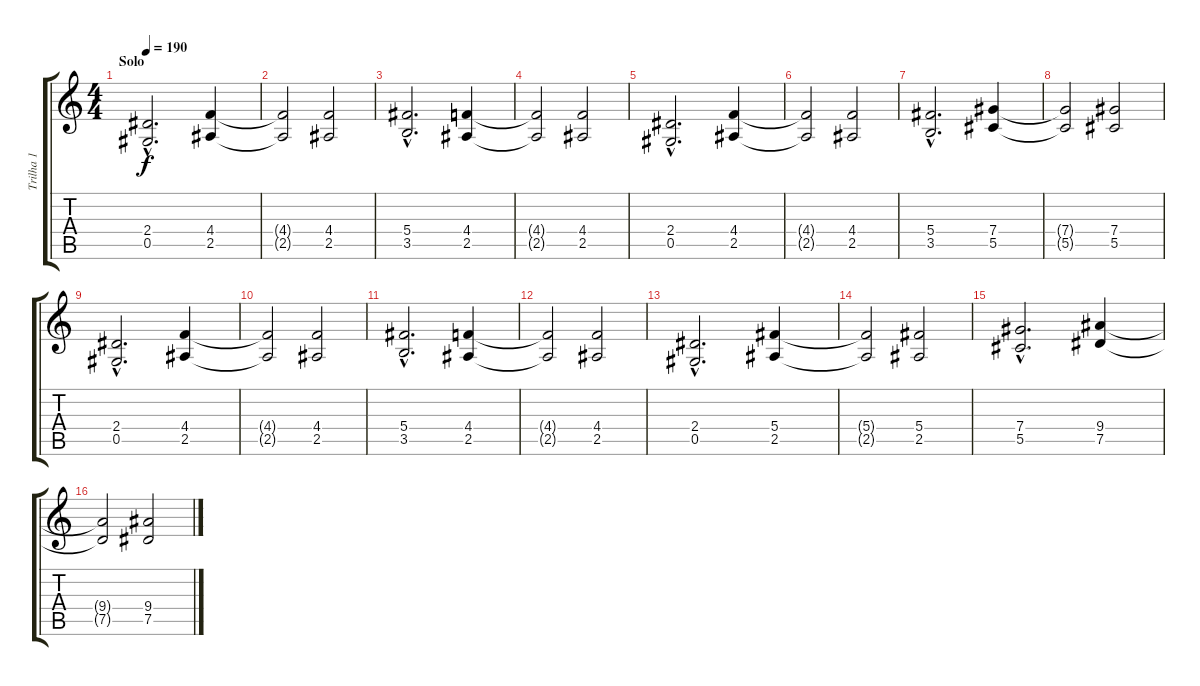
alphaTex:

\track ("Trilha 1" "Trilha 1") {instrument distortionguitar}
\staff {score tabs}
\tuning (Eb4 Bb3 Gb3 Db3 Ab2 Eb2) {hide}
\ts (4 4)
\section ("" "Solo")
\tempo 190
\clef g2
\ks c
(2.4{hac} 0.5{hac}).2{d dy f} (4.4 2.5).4 |
(4.4{t} 2.5{t}).2 (4.4 2.5).2 |
(5.4{hac} 3.5{hac}).2{d} (4.4 2.5).4 |
(4.4{t} 2.5{t}).2 (4.4 2.5).2 |
(2.4{hac} 0.5{hac}).2{d} (4.4 2.5).4 |
(4.4{t} 2.5{t}).2 (4.4 2.5).2 |
(5.4{hac} 3.5{hac}).2{d} (7.4 5.5).4 |
(7.4{t} 5.5{t}).2 (7.4 5.5).2 |
(2.4{hac} 0.5{hac}).2{d} (4.4 2.5).4 |
(4.4{t} 2.5{t}).2 (4.4 2.5).2 |
(5.4{hac} 3.5{hac}).2{d} (4.4 2.5).4 |
(4.4{t} 2.5{t}).2 (4.4 2.5).2 |
(2.4{hac} 0.5{hac}).2{d} (5.4 2.5).4 |
(5.4{t} 2.5{t}).2 (5.4 2.5).2 |
(7.4{hac} 5.5{hac}).2{d} (9.4 7.5).4 |
(9.4{t} 7.5{t}).2 (9.4 7.5).2
